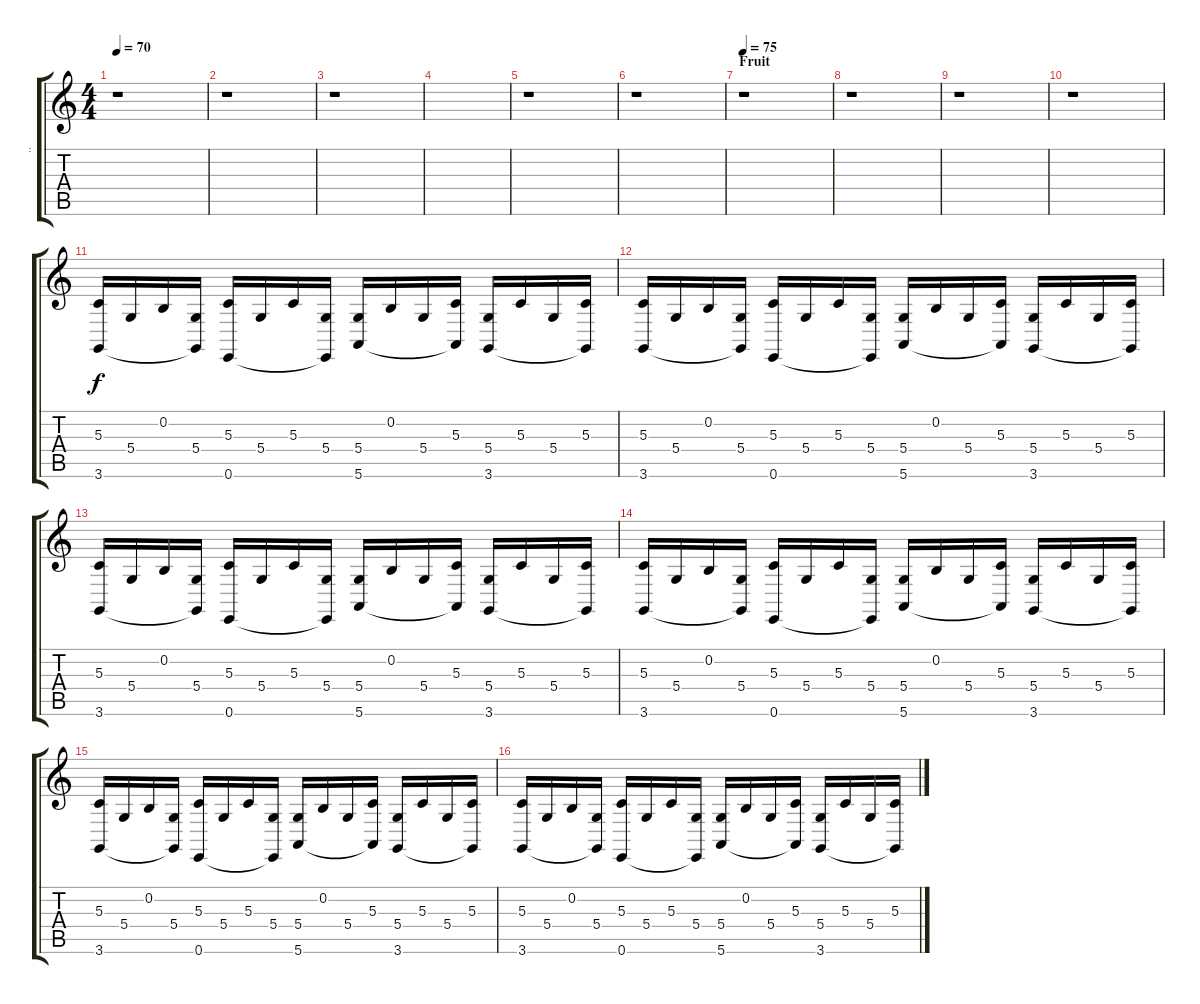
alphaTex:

\track (".." "..") {instrument celesta}
\staff {score tabs}
\tuning (E4 B3 G3 D3 A2 E2) {hide}
\ts (4 4)
\tempo 70
\clef g2
\ks c
r.1{dy f} |
r.1 |
r.1 |
|
r.1 |
r.1 |
\section ("" "Fruit")
\tempo 75
r.1 |
r.1 |
r.1 |
r.1 |
(5.3 3.6).16{volume 11 instrument fx1rain} 5.4.16 0.2.16 (5.4 3.6{t}).16 (5.3 0.6).16 5.4.16 5.3.16 (5.4 0.6{t}).16 (5.4 5.6).16 0.2.16 5.4.16 (5.3 5.6{t}).16 (5.4 3.6).16 5.3.16 5.4.16 (5.3 3.6{t}).16 |
(5.3 3.6).16 5.4.16 0.2.16 (5.4 3.6{t}).16 (5.3 0.6).16 5.4.16 5.3.16 (5.4 0.6{t}).16 (5.4 5.6).16 0.2.16 5.4.16 (5.3 5.6{t}).16 (5.4 3.6).16 5.3.16 5.4.16 (5.3 3.6{t}).16 |
(5.3 3.6).16 5.4.16 0.2.16 (5.4 3.6{t}).16 (5.3 0.6).16 5.4.16 5.3.16 (5.4 0.6{t}).16 (5.4 5.6).16 0.2.16 5.4.16 (5.3 5.6{t}).16 (5.4 3.6).16 5.3.16 5.4.16 (5.3 3.6{t}).16 |
(5.3 3.6).16 5.4.16 0.2.16 (5.4 3.6{t}).16 (5.3 0.6).16 5.4.16 5.3.16 (5.4 0.6{t}).16 (5.4 5.6).16 0.2.16 5.4.16 (5.3 5.6{t}).16 (5.4 3.6).16 5.3.16 5.4.16 (5.3 3.6{t}).16 |
(5.3 3.6).16 5.4.16 0.2.16 (5.4 3.6{t}).16 (5.3 0.6).16 5.4.16 5.3.16 (5.4 0.6{t}).16 (5.4 5.6).16 0.2.16 5.4.16 (5.3 5.6{t}).16 (5.4 3.6).16 5.3.16 5.4.16 (5.3 3.6{t}).16 |
(5.3 3.6).16 5.4.16 0.2.16 (5.4 3.6{t}).16 (5.3 0.6).16 5.4.16 5.3.16 (5.4 0.6{t}).16 (5.4 5.6).16 0.2.16 5.4.16 (5.3 5.6{t}).16 (5.4 3.6).16 5.3.16 5.4.16 (5.3 3.6{t}).16
